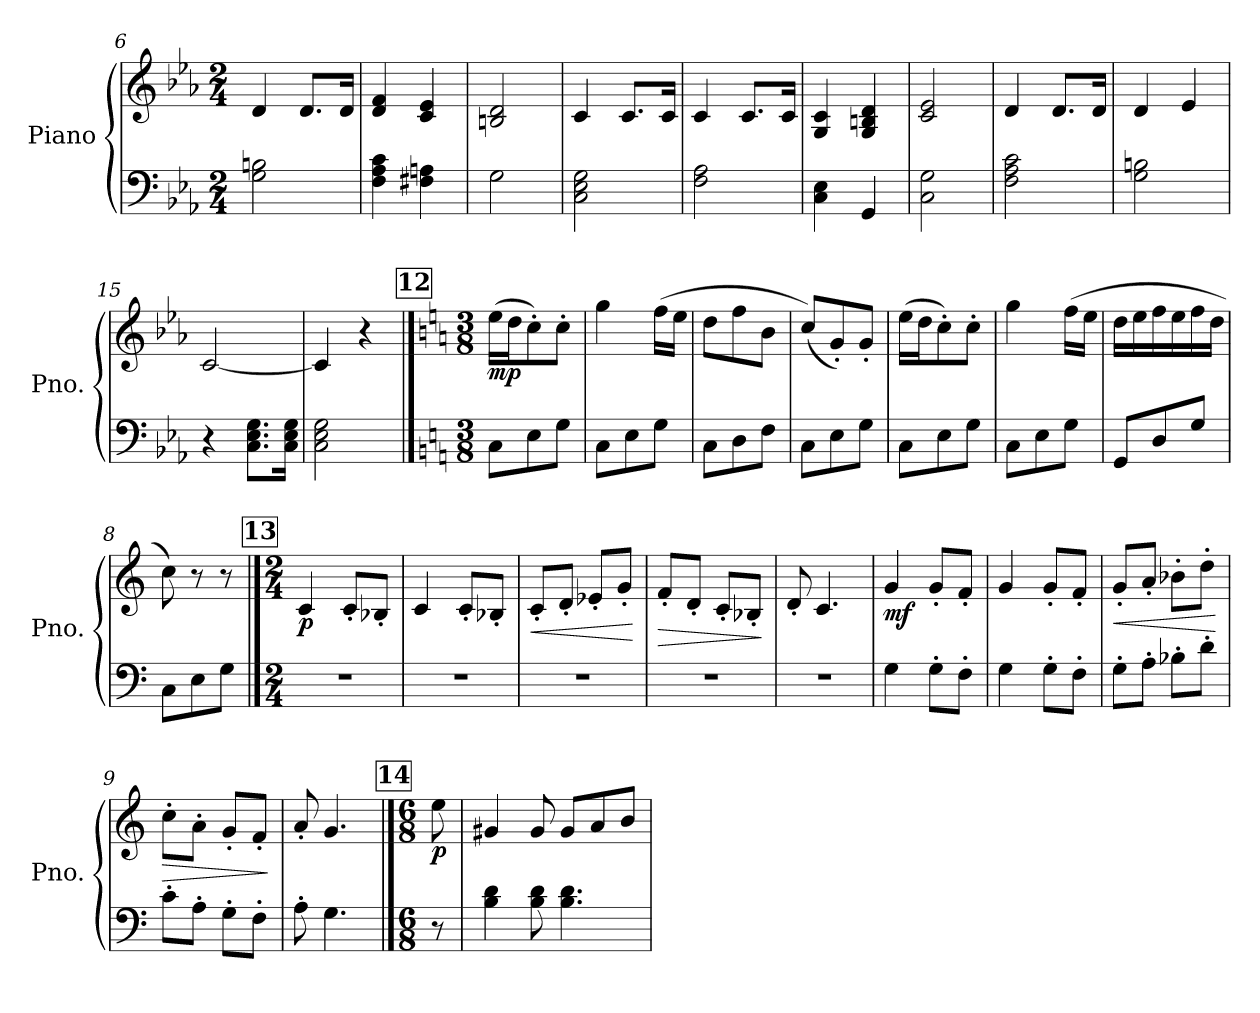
**kern	**kern	**dynam
*part1	*part1	*part1
*staff2	*staff1	*staff1/2
*I"Piano	*	*
*I'Pno.	*	*
*clefF4	*clefG2	*
*k[b-e-a-]	*k[b-e-a-]	*
*M2/4	*M2/4	*
=6	=6	=6
2G\ 2Bn\	4d/	.
.	8.d/L	.
.	16d/Jk	.
=7	=7	=7
4F\ 4A-\ 4c\	4d/ 4f/	.
4F#X\ 4An\	4c/ 4e-/	.
=8	=8	=8
2G\	2Bn/ 2d/	.
=9	=9	=9
2C\ 2E-\ 2G\	4c/	.
.	8.c/L	.
.	16c/Jk	.
=10	=10	=10
2F\ 2A-\	4c/	.
.	8.c/L	.
.	16c/Jk	.
!!LO:LB:g=z
=11	=11	=11
4C\ 4E-\	4G/ 4c/	.
4GG/	4G/ 4Bn/ 4d/	.
=12	=12	=12
2C\ 2G\	2c/ 2e-/	.
=13	=13	=13
2F\ 2A-\ 2c\	4d/	.
.	8.d/L	.
.	16d/Jk	.
=14	=14	=14
2G\ 2Bn\	4d/	.
.	4e-/	.
=15	=15	=15
4r	[2c/	.
8.C\ 8.E-\ 8.G\L	.	.
16C\ 16E-\ 16G\Jk	.	.
=16	=16	=16
2C\ 2E-\ 2G\	4c/]	.
.	4r	.
!!LO:LB:g=z
!!LO:REH:place=s1:a:B:fs=14:t=12
==1	==1	==1
*k[]	*k[]	*
*M3/8	*M3/8	*
!	!	!LO:DY:b
8C\L	(>16ee\LL	mp
.	16dd\J	.
8E\	8cc'\)	.
8G\J	8cc'\J	.
=2	=2	=2
8C\L	4gg\	.
8E\	.	.
8G\J	(>16ff\LL	.
.	16ee\JJ	.
=3	=3	=3
8C\L	8dd\L	.
8D\	8ff\	.
8F\J	8b\J	.
=4	=4	=4
8C\L	(<8cc/L)	.
8E\	8g'/)	.
8G\J	8g'/J	.
=5	=5	=5
8C\L	(>16ee\LL	.
.	16dd\J	.
8E\	8cc'\)	.
8G\J	8cc'\J	.
=6	=6	=6
8C\L	4gg\	.
8E\	.	.
8G\J	(>16ff\LL	.
.	16ee\JJ	.
=7	=7	=7
8GG/L	16dd\LL	.
.	16ee\	.
8D/	16ff\	.
.	16ee\	.
8G/J	16ff\	.
.	16dd\JJ	.
=8	=8	=8
8C\L	8cc\)	.
8E\	8r	.
8G\J	8r	.
!!LO:LB:g=z
!!LO:REH:place=s1:a:B:fs=14:t=13
==1	==1	==1
*M2/4	*M2/4	*
!	!	!LO:DY:b
2r	4c/	p
.	8c'/L	.
.	8B-X'/J	.
=2	=2	=2
2r	4c/	.
.	8c'/L	.
.	8B-X'/J	.
=3	=3	=3
!	!	!LO:HP:b
2r	8c'/L	<
.	8d'/J	.
.	8e-X'/L	.
.	8g'/J	.
.	.	[
=4	=4	=4
!	!	!LO:HP:b
2r	8f'/L	>
.	8d'/J	.
.	8c'/L	.
.	8B-X'/J	.
.	.	]
=5	=5	=5
2r	8d'/	.
.	4.c/	.
=6	=6	=6
!	!	!LO:DY:b
4G\	4g/	mf
8G'\L	8g'/L	.
8F'\J	8f'/J	.
=7	=7	=7
4G\	4g/	.
8G'\L	8g'/L	.
8F'\J	8f'/J	.
=8	=8	=8
!	!	!LO:HP:b
8G'\L	8g'/L	<
8A'\J	8a'/J	.
8B-X'\L	8b-X'\L	.
8d'\J	8dd'\J	.
.	.	[
=9	=9	=9
!	!	!LO:HP:b
8c'\L	8cc'\L	>
8A'\J	8a'\J	.
8G'\L	8g'/L	.
8F'\J	8f'/J	.
.	.	]
=10	=10	=10
8A'\	8a'/	.
4.G\	4.g/	.
!!LO:LB:g=z
!!LO:REH:place=s1:a:B:fs=14:t=14
==1	==1	==1
*M6/8	*M6/8	*
!	!	!LO:DY:b
8r	8ee\	p
=2	=2	=2
4B\ 4d\	4g#X/	.
8B\ 8d\	8g#/	.
4.B\ 4.d\	8g#/L	.
.	8a/	.
.	8b/J	.
=	=	=
*-	*-	*-
